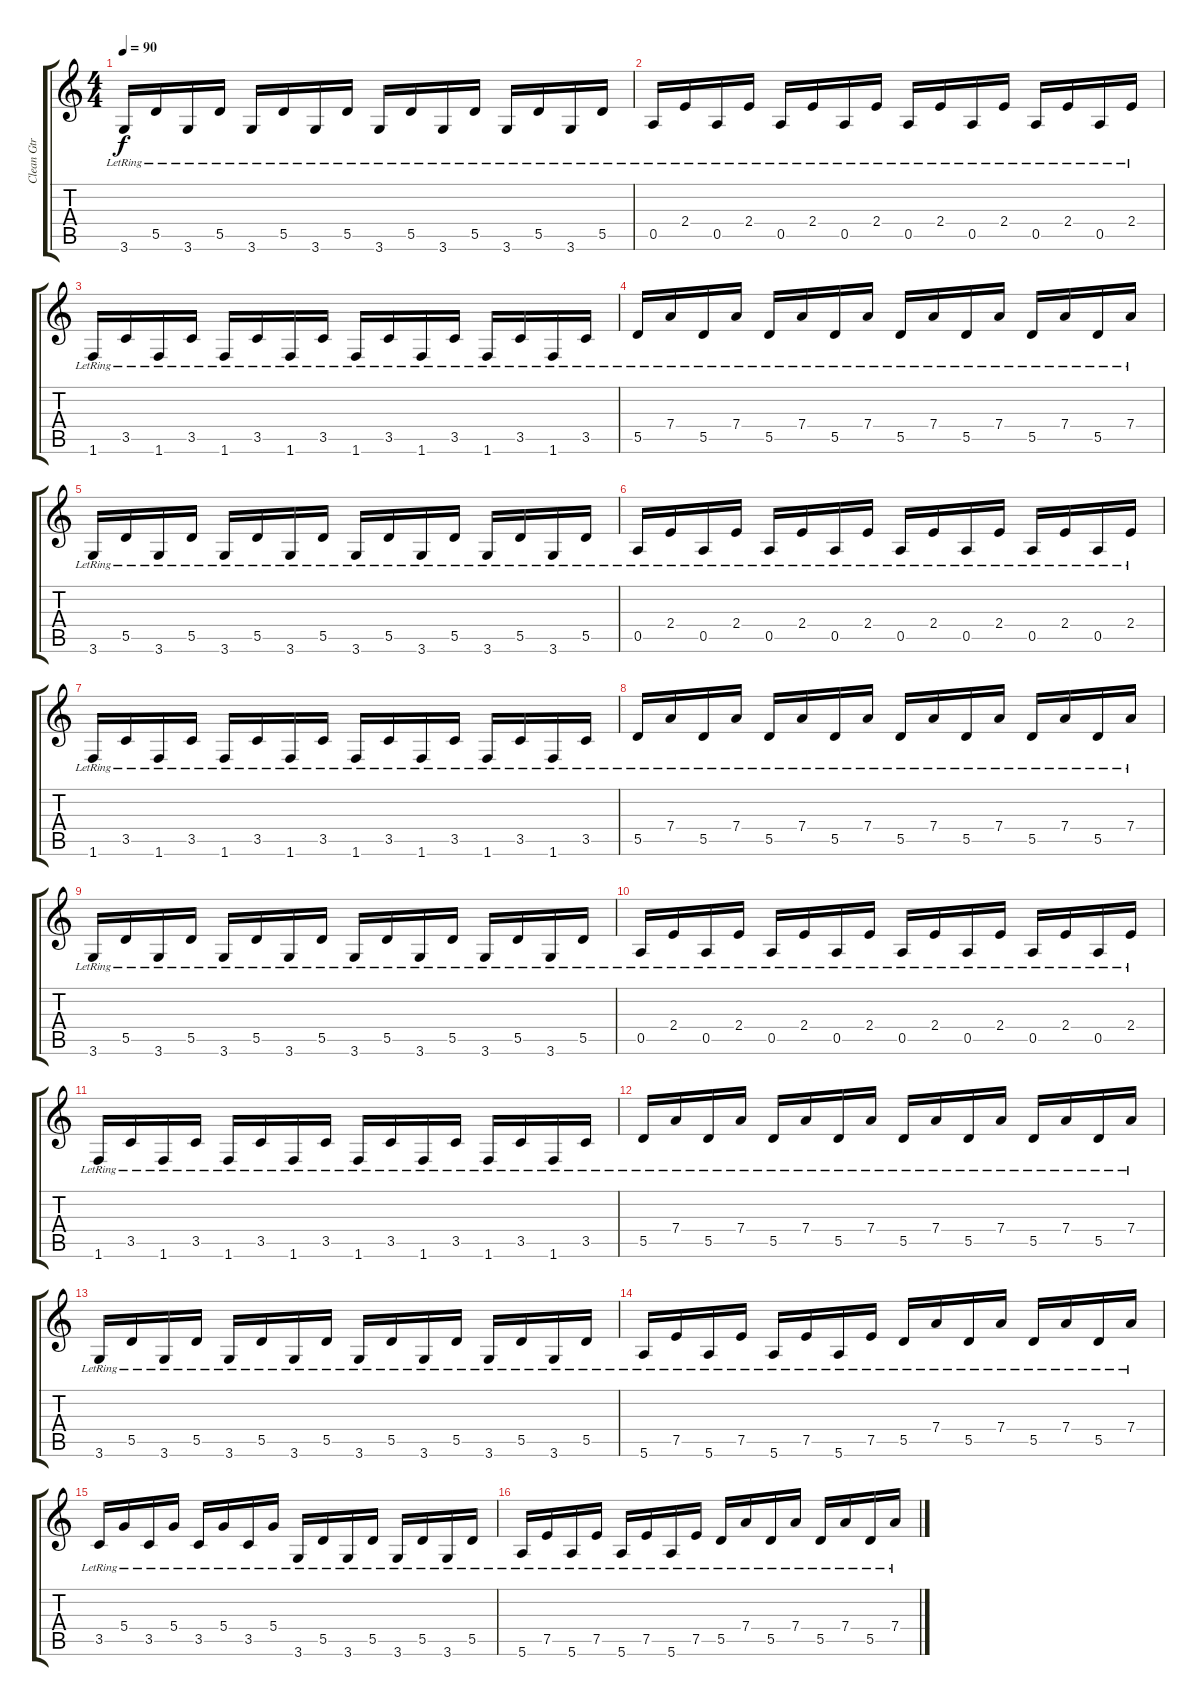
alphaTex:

\track ("Clean Gtr 2" "Clean Gtr ") {instrument electricguitarjazz}
\staff {score tabs}
\tuning (E4 B3 G3 D3 A2 E2) {hide}
\ts (4 4)
\tempo 90
\clef g2
\ks aminor
3.6{lr}.16{dy f} 5.5{lr}.16 3.6{lr}.16 5.5{lr}.16 3.6{lr}.16 5.5{lr}.16 3.6{lr}.16 5.5{lr}.16 3.6{lr}.16 5.5{lr}.16 3.6{lr}.16 5.5{lr}.16 3.6{lr}.16 5.5{lr}.16 3.6{lr}.16 5.5{lr}.16 |
0.5{lr}.16 2.4{lr}.16 0.5{lr}.16 2.4{lr}.16 0.5{lr}.16 2.4{lr}.16 0.5{lr}.16 2.4{lr}.16 0.5{lr}.16 2.4{lr}.16 0.5{lr}.16 2.4{lr}.16 0.5{lr}.16 2.4{lr}.16 0.5{lr}.16 2.4{lr}.16 |
1.6{lr}.16 3.5{lr}.16 1.6{lr}.16 3.5{lr}.16 1.6{lr}.16 3.5{lr}.16 1.6{lr}.16 3.5{lr}.16 1.6{lr}.16 3.5{lr}.16 1.6{lr}.16 3.5{lr}.16 1.6{lr}.16 3.5{lr}.16 1.6{lr}.16 3.5{lr}.16 |
5.5{lr}.16 7.4{lr}.16 5.5{lr}.16 7.4{lr}.16 5.5{lr}.16 7.4{lr}.16 5.5{lr}.16 7.4{lr}.16 5.5{lr}.16 7.4{lr}.16 5.5{lr}.16 7.4{lr}.16 5.5{lr}.16 7.4{lr}.16 5.5{lr}.16 7.4{lr}.16 |
3.6{lr}.16 5.5{lr}.16 3.6{lr}.16 5.5{lr}.16 3.6{lr}.16 5.5{lr}.16 3.6{lr}.16 5.5{lr}.16 3.6{lr}.16 5.5{lr}.16 3.6{lr}.16 5.5{lr}.16 3.6{lr}.16 5.5{lr}.16 3.6{lr}.16 5.5{lr}.16 |
0.5{lr}.16 2.4{lr}.16 0.5{lr}.16 2.4{lr}.16 0.5{lr}.16 2.4{lr}.16 0.5{lr}.16 2.4{lr}.16 0.5{lr}.16 2.4{lr}.16 0.5{lr}.16 2.4{lr}.16 0.5{lr}.16 2.4{lr}.16 0.5{lr}.16 2.4{lr}.16 |
1.6{lr}.16 3.5{lr}.16 1.6{lr}.16 3.5{lr}.16 1.6{lr}.16 3.5{lr}.16 1.6{lr}.16 3.5{lr}.16 1.6{lr}.16 3.5{lr}.16 1.6{lr}.16 3.5{lr}.16 1.6{lr}.16 3.5{lr}.16 1.6{lr}.16 3.5{lr}.16 |
5.5{lr}.16 7.4{lr}.16 5.5{lr}.16 7.4{lr}.16 5.5{lr}.16 7.4{lr}.16 5.5{lr}.16 7.4{lr}.16 5.5{lr}.16 7.4{lr}.16 5.5{lr}.16 7.4{lr}.16 5.5{lr}.16 7.4{lr}.16 5.5{lr}.16 7.4{lr}.16 |
3.6{lr}.16 5.5{lr}.16 3.6{lr}.16 5.5{lr}.16 3.6{lr}.16 5.5{lr}.16 3.6{lr}.16 5.5{lr}.16 3.6{lr}.16 5.5{lr}.16 3.6{lr}.16 5.5{lr}.16 3.6{lr}.16 5.5{lr}.16 3.6{lr}.16 5.5{lr}.16 |
0.5{lr}.16 2.4{lr}.16 0.5{lr}.16 2.4{lr}.16 0.5{lr}.16 2.4{lr}.16 0.5{lr}.16 2.4{lr}.16 0.5{lr}.16 2.4{lr}.16 0.5{lr}.16 2.4{lr}.16 0.5{lr}.16 2.4{lr}.16 0.5{lr}.16 2.4{lr}.16 |
1.6{lr}.16 3.5{lr}.16 1.6{lr}.16 3.5{lr}.16 1.6{lr}.16 3.5{lr}.16 1.6{lr}.16 3.5{lr}.16 1.6{lr}.16 3.5{lr}.16 1.6{lr}.16 3.5{lr}.16 1.6{lr}.16 3.5{lr}.16 1.6{lr}.16 3.5{lr}.16 |
5.5{lr}.16 7.4{lr}.16 5.5{lr}.16 7.4{lr}.16 5.5{lr}.16 7.4{lr}.16 5.5{lr}.16 7.4{lr}.16 5.5{lr}.16 7.4{lr}.16 5.5{lr}.16 7.4{lr}.16 5.5{lr}.16 7.4{lr}.16 5.5{lr}.16 7.4{lr}.16 |
3.6{lr}.16 5.5{lr}.16 3.6{lr}.16 5.5{lr}.16 3.6{lr}.16 5.5{lr}.16 3.6{lr}.16 5.5{lr}.16 3.6{lr}.16 5.5{lr}.16 3.6{lr}.16 5.5{lr}.16 3.6{lr}.16 5.5{lr}.16 3.6{lr}.16 5.5{lr}.16 |
5.6{lr}.16 7.5{lr}.16 5.6{lr}.16 7.5{lr}.16 5.6{lr}.16 7.5{lr}.16 5.6{lr}.16 7.5{lr}.16 5.5{lr}.16 7.4{lr}.16 5.5{lr}.16 7.4{lr}.16 5.5{lr}.16 7.4{lr}.16 5.5{lr}.16 7.4{lr}.16 |
3.5{lr}.16 5.4{lr}.16 3.5{lr}.16 5.4{lr}.16 3.5{lr}.16 5.4{lr}.16 3.5{lr}.16 5.4{lr}.16 3.6{lr}.16 5.5{lr}.16 3.6{lr}.16 5.5{lr}.16 3.6{lr}.16 5.5{lr}.16 3.6{lr}.16 5.5{lr}.16 |
5.6{lr}.16 7.5{lr}.16 5.6{lr}.16 7.5{lr}.16 5.6{lr}.16 7.5{lr}.16 5.6{lr}.16 7.5{lr}.16 5.5{lr}.16 7.4{lr}.16 5.5{lr}.16 7.4{lr}.16 5.5{lr}.16 7.4{lr}.16 5.5{lr}.16 7.4{lr}.16
